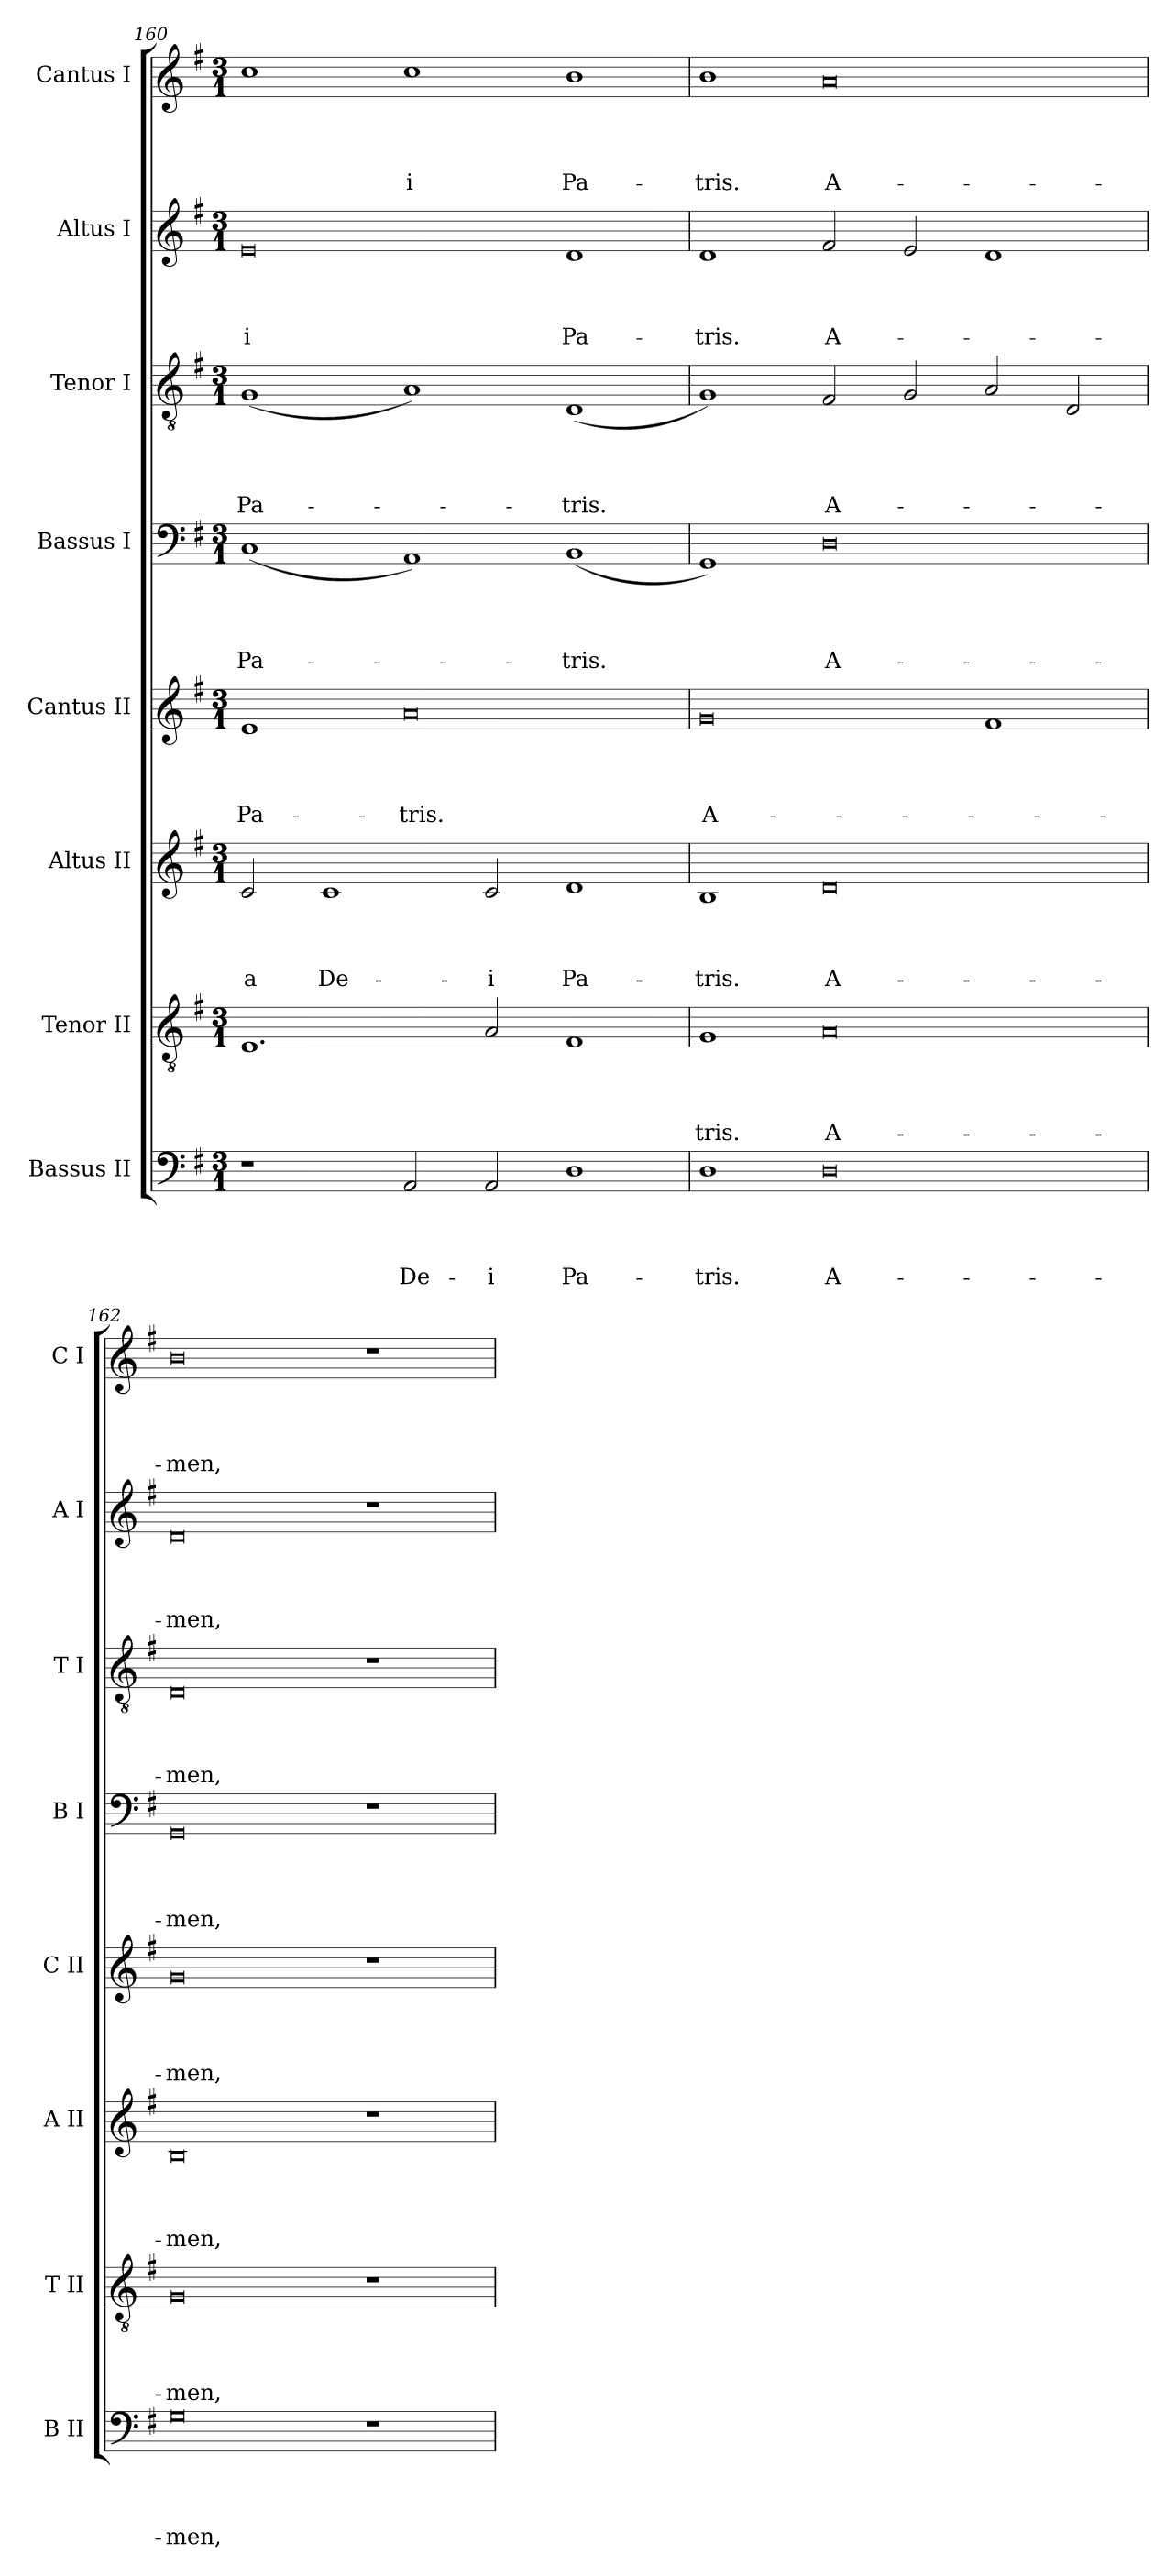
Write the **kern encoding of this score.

**kern	**text	**text	**text	**text	**kern	**text	**text	**text	**text	**kern	**text	**text	**text	**text	**kern	**text	**text	**text	**text	**kern	**text	**text	**text	**text	**kern	**text	**text	**text	**text	**kern	**text	**text	**text	**text	**kern	**text	**text	**text	**text
*part8	*part8	*part8	*part8	*part8	*part7	*part7	*part7	*part7	*part7	*part6	*part6	*part6	*part6	*part6	*part5	*part5	*part5	*part5	*part5	*part4	*part4	*part4	*part4	*part4	*part3	*part3	*part3	*part3	*part3	*part2	*part2	*part2	*part2	*part2	*part1	*part1	*part1	*part1	*part1
*staff8	*staff8	*staff8	*staff8	*staff8	*staff7	*staff7	*staff7	*staff7	*staff7	*staff6	*staff6	*staff6	*staff6	*staff6	*staff5	*staff5	*staff5	*staff5	*staff5	*staff4	*staff4	*staff4	*staff4	*staff4	*staff3	*staff3	*staff3	*staff3	*staff3	*staff2	*staff2	*staff2	*staff2	*staff2	*staff1	*staff1	*staff1	*staff1	*staff1
*I"Bassus II	*	*	*	*	*I"Tenor II	*	*	*	*	*I"Altus II	*	*	*	*	*I"Cantus II	*	*	*	*	*I"Bassus I	*	*	*	*	*I"Tenor I	*	*	*	*	*I"Altus I	*	*	*	*	*I"Cantus I	*	*	*	*
*I'B II	*	*	*	*	*I'T II	*	*	*	*	*I'A II	*	*	*	*	*I'C II	*	*	*	*	*I'B I	*	*	*	*	*I'T I	*	*	*	*	*I'A I	*	*	*	*	*I'C I	*	*	*	*
*clefF4	*	*	*	*	*clefGv2	*	*	*	*	*clefG2	*	*	*	*	*clefG2	*	*	*	*	*clefF4	*	*	*	*	*clefGv2	*	*	*	*	*clefG2	*	*	*	*	*clefG2	*	*	*	*
*k[f#]	*	*	*	*	*k[f#]	*	*	*	*	*k[f#]	*	*	*	*	*k[f#]	*	*	*	*	*k[f#]	*	*	*	*	*k[f#]	*	*	*	*	*k[f#]	*	*	*	*	*k[f#]	*	*	*	*
*G:	*	*	*	*	*G:	*	*	*	*	*G:	*	*	*	*	*G:	*	*	*	*	*G:	*	*	*	*	*G:	*	*	*	*	*G:	*	*	*	*	*G:	*	*	*	*
*M3/1	*	*	*	*	*M3/1	*	*	*	*	*M3/1	*	*	*	*	*M3/1	*	*	*	*	*M3/1	*	*	*	*	*M3/1	*	*	*	*	*M3/1	*	*	*	*	*M3/1	*	*	*	*
=160	=160	=160	=160	=160	=160	=160	=160	=160	=160	=160	=160	=160	=160	=160	=160	=160	=160	=160	=160	=160	=160	=160	=160	=160	=160	=160	=160	=160	=160	=160	=160	=160	=160	=160	=160	=160	=160	=160	=160
!	!	!	!	!	!	!	!	!	!	!	!	!	!	!LO:LY:b	!	!	!	!	!	!	!	!	!	!	!	!	!	!	!	!	!	!	!	!	!	!	!	!	!
!	!	!	!	!	!	!	!	!	!	!	!	!	!	!	!	!	!	!	!LO:LY:b	!	!	!	!	!	!	!	!	!	!	!	!	!	!	!	!	!	!	!	!
!	!	!	!	!	!	!	!	!	!	!	!	!	!	!	!	!	!	!	!	!	!	!	!	!LO:LY:b	!	!	!	!	!	!	!	!	!	!	!	!	!	!	!
!	!	!	!	!	!	!	!	!	!	!	!	!	!	!	!	!	!	!	!	!	!	!	!	!	!	!	!	!	!LO:LY:b	!	!	!	!	!	!	!	!	!	!
!	!	!	!	!	!	!	!	!	!	!	!	!	!	!	!	!	!	!	!	!	!	!	!	!	!	!	!	!	!	!	!	!	!	!LO:LY:b	!	!	!	!	!
1r	.	.	.	.	1.E	.	.	.	.	2c/	.	.	.	-a	1e	.	.	.	Pa-	(<1C	.	.	.	Pa-	(<1G	.	.	.	Pa-	0e	.	.	.	-i	1cc	.	.	.	.
!	!	!	!	!	!	!	!	!	!	!	!	!	!	!LO:LY:b	!	!	!	!	!	!	!	!	!	!	!	!	!	!	!	!	!	!	!	!	!	!	!	!	!
.	.	.	.	.	.	.	.	.	.	1c	.	.	.	De-	.	.	.	.	.	.	.	.	.	.	.	.	.	.	.	.	.	.	.	.	.	.	.	.	.
!	!	!	!	!LO:LY:b	!	!	!	!	!	!	!	!	!	!	!	!	!	!	!	!	!	!	!	!	!	!	!	!	!	!	!	!	!	!	!	!	!	!	!
!	!	!	!	!	!	!	!	!	!	!	!	!	!	!	!	!	!	!	!LO:LY:b	!	!	!	!	!	!	!	!	!	!	!	!	!	!	!	!	!	!	!	!
!	!	!	!	!	!	!	!	!	!	!	!	!	!	!	!	!	!	!	!	!	!	!	!	!	!	!	!	!	!	!	!	!	!	!	!	!	!	!	!LO:LY:b
2AA/	.	.	.	De-	.	.	.	.	.	.	.	.	.	.	0a	.	.	.	-tris.	1AA)	.	.	.	.	1A)	.	.	.	.	.	.	.	.	.	1cc	.	.	.	-i
!	!	!	!	!LO:LY:b	!	!	!	!	!	!	!	!	!	!	!	!	!	!	!	!	!	!	!	!	!	!	!	!	!	!	!	!	!	!	!	!	!	!	!
!	!	!	!	!	!	!	!	!	!	!	!	!	!	!LO:LY:b	!	!	!	!	!	!	!	!	!	!	!	!	!	!	!	!	!	!	!	!	!	!	!	!	!
2AA/	.	.	.	-i	2A/	.	.	.	.	2c/	.	.	.	-i	.	.	.	.	.	.	.	.	.	.	.	.	.	.	.	.	.	.	.	.	.	.	.	.	.
!	!	!	!	!LO:LY:b	!	!	!	!	!	!	!	!	!	!	!	!	!	!	!	!	!	!	!	!	!	!	!	!	!	!	!	!	!	!	!	!	!	!	!
!	!	!	!	!	!	!	!	!	!	!	!	!	!	!LO:LY:b	!	!	!	!	!	!	!	!	!	!	!	!	!	!	!	!	!	!	!	!	!	!	!	!	!
!	!	!	!	!	!	!	!	!	!	!	!	!	!	!	!	!	!	!	!	!	!	!	!	!LO:LY:b	!	!	!	!	!	!	!	!	!	!	!	!	!	!	!
!	!	!	!	!	!	!	!	!	!	!	!	!	!	!	!	!	!	!	!	!	!	!	!	!	!	!	!	!	!LO:LY:b	!	!	!	!	!	!	!	!	!	!
!	!	!	!	!	!	!	!	!	!	!	!	!	!	!	!	!	!	!	!	!	!	!	!	!	!	!	!	!	!	!	!	!	!	!LO:LY:b	!	!	!	!	!
!	!	!	!	!	!	!	!	!	!	!	!	!	!	!	!	!	!	!	!	!	!	!	!	!	!	!	!	!	!	!	!	!	!	!	!	!	!	!	!LO:LY:b
1D	.	.	.	Pa-	1F#	.	.	.	.	1d	.	.	.	Pa-	.	.	.	.	.	(<1BB	.	.	.	-tris.	(<1D	.	.	.	-tris.	1d	.	.	.	Pa-	1b	.	.	.	Pa-
=161	=161	=161	=161	=161	=161	=161	=161	=161	=161	=161	=161	=161	=161	=161	=161	=161	=161	=161	=161	=161	=161	=161	=161	=161	=161	=161	=161	=161	=161	=161	=161	=161	=161	=161	=161	=161	=161	=161	=161
!	!	!	!	!LO:LY:b	!	!	!	!	!	!	!	!	!	!	!	!	!	!	!	!	!	!	!	!	!	!	!	!	!	!	!	!	!	!	!	!	!	!	!
!	!	!	!	!	!	!	!	!	!LO:LY:b	!	!	!	!	!	!	!	!	!	!	!	!	!	!	!	!	!	!	!	!	!	!	!	!	!	!	!	!	!	!
!	!	!	!	!	!	!	!	!	!	!	!	!	!	!LO:LY:b	!	!	!	!	!	!	!	!	!	!	!	!	!	!	!	!	!	!	!	!	!	!	!	!	!
!	!	!	!	!	!	!	!	!	!	!	!	!	!	!	!	!	!	!	!LO:LY:b	!	!	!	!	!	!	!	!	!	!	!	!	!	!	!	!	!	!	!	!
!	!	!	!	!	!	!	!	!	!	!	!	!	!	!	!	!	!	!	!	!	!	!	!	!	!	!	!	!	!	!	!	!	!	!LO:LY:b	!	!	!	!	!
!	!	!	!	!	!	!	!	!	!	!	!	!	!	!	!	!	!	!	!	!	!	!	!	!	!	!	!	!	!	!	!	!	!	!	!	!	!	!	!LO:LY:b
1D	.	.	.	-tris.	1G	.	.	.	-tris.	1B	.	.	.	-tris.	0g	.	.	.	A-	1GG)	.	.	.	.	1G)	.	.	.	.	1d	.	.	.	-tris.	1b	.	.	.	-tris.
!	!	!	!	!LO:LY:b	!	!	!	!	!	!	!	!	!	!	!	!	!	!	!	!	!	!	!	!	!	!	!	!	!	!	!	!	!	!	!	!	!	!	!
!	!	!	!	!	!	!	!	!	!LO:LY:b	!	!	!	!	!	!	!	!	!	!	!	!	!	!	!	!	!	!	!	!	!	!	!	!	!	!	!	!	!	!
!	!	!	!	!	!	!	!	!	!	!	!	!	!	!LO:LY:b	!	!	!	!	!	!	!	!	!	!	!	!	!	!	!	!	!	!	!	!	!	!	!	!	!
!	!	!	!	!	!	!	!	!	!	!	!	!	!	!	!	!	!	!	!	!	!	!	!	!LO:LY:b	!	!	!	!	!	!	!	!	!	!	!	!	!	!	!
!	!	!	!	!	!	!	!	!	!	!	!	!	!	!	!	!	!	!	!	!	!	!	!	!	!	!	!	!	!LO:LY:b	!	!	!	!	!	!	!	!	!	!
!	!	!	!	!	!	!	!	!	!	!	!	!	!	!	!	!	!	!	!	!	!	!	!	!	!	!	!	!	!	!	!	!	!	!LO:LY:b	!	!	!	!	!
!	!	!	!	!	!	!	!	!	!	!	!	!	!	!	!	!	!	!	!	!	!	!	!	!	!	!	!	!	!	!	!	!	!	!	!	!	!	!	!LO:LY:b
0D	.	.	.	A-	0A	.	.	.	A-	0d	.	.	.	A-	.	.	.	.	.	0D	.	.	.	A-	2F#/	.	.	.	A-	2f#/	.	.	.	A-	0a	.	.	.	A-
.	.	.	.	.	.	.	.	.	.	.	.	.	.	.	.	.	.	.	.	.	.	.	.	.	2G/	.	.	.	.	2e/	.	.	.	.	.	.	.	.	.
.	.	.	.	.	.	.	.	.	.	.	.	.	.	.	1f#	.	.	.	.	.	.	.	.	.	2A/	.	.	.	.	1d	.	.	.	.	.	.	.	.	.
.	.	.	.	.	.	.	.	.	.	.	.	.	.	.	.	.	.	.	.	.	.	.	.	.	2D/	.	.	.	.	.	.	.	.	.	.	.	.	.	.
=162	=162	=162	=162	=162	=162	=162	=162	=162	=162	=162	=162	=162	=162	=162	=162	=162	=162	=162	=162	=162	=162	=162	=162	=162	=162	=162	=162	=162	=162	=162	=162	=162	=162	=162	=162	=162	=162	=162	=162
!	!	!	!	!LO:LY:b	!	!	!	!	!	!	!	!	!	!	!	!	!	!	!	!	!	!	!	!	!	!	!	!	!	!	!	!	!	!	!	!	!	!	!
!	!	!	!	!	!	!	!	!	!LO:LY:b	!	!	!	!	!	!	!	!	!	!	!	!	!	!	!	!	!	!	!	!	!	!	!	!	!	!	!	!	!	!
!	!	!	!	!	!	!	!	!	!	!	!	!	!	!LO:LY:b	!	!	!	!	!	!	!	!	!	!	!	!	!	!	!	!	!	!	!	!	!	!	!	!	!
!	!	!	!	!	!	!	!	!	!	!	!	!	!	!	!	!	!	!	!LO:LY:b	!	!	!	!	!	!	!	!	!	!	!	!	!	!	!	!	!	!	!	!
!	!	!	!	!	!	!	!	!	!	!	!	!	!	!	!	!	!	!	!	!	!	!	!	!LO:LY:b	!	!	!	!	!	!	!	!	!	!	!	!	!	!	!
!	!	!	!	!	!	!	!	!	!	!	!	!	!	!	!	!	!	!	!	!	!	!	!	!	!	!	!	!	!LO:LY:b	!	!	!	!	!	!	!	!	!	!
!	!	!	!	!	!	!	!	!	!	!	!	!	!	!	!	!	!	!	!	!	!	!	!	!	!	!	!	!	!	!	!	!	!	!LO:LY:b	!	!	!	!	!
!	!	!	!	!	!	!	!	!	!	!	!	!	!	!	!	!	!	!	!	!	!	!	!	!	!	!	!	!	!	!	!	!	!	!	!	!	!	!	!LO:LY:b
0G	.	.	.	-men,	0G	.	.	.	-men,	0B	.	.	.	-men,	0g	.	.	.	-men,	0GG	.	.	.	-men,	0D	.	.	.	-men,	0d	.	.	.	-men,	0b	.	.	.	-men,
1r	.	.	.	.	1r	.	.	.	.	1r	.	.	.	.	1r	.	.	.	.	1r	.	.	.	.	1r	.	.	.	.	1r	.	.	.	.	1r	.	.	.	.
=	=	=	=	=	=	=	=	=	=	=	=	=	=	=	=	=	=	=	=	=	=	=	=	=	=	=	=	=	=	=	=	=	=	=	=	=	=	=	=
*-	*-	*-	*-	*-	*-	*-	*-	*-	*-	*-	*-	*-	*-	*-	*-	*-	*-	*-	*-	*-	*-	*-	*-	*-	*-	*-	*-	*-	*-	*-	*-	*-	*-	*-	*-	*-	*-	*-	*-
